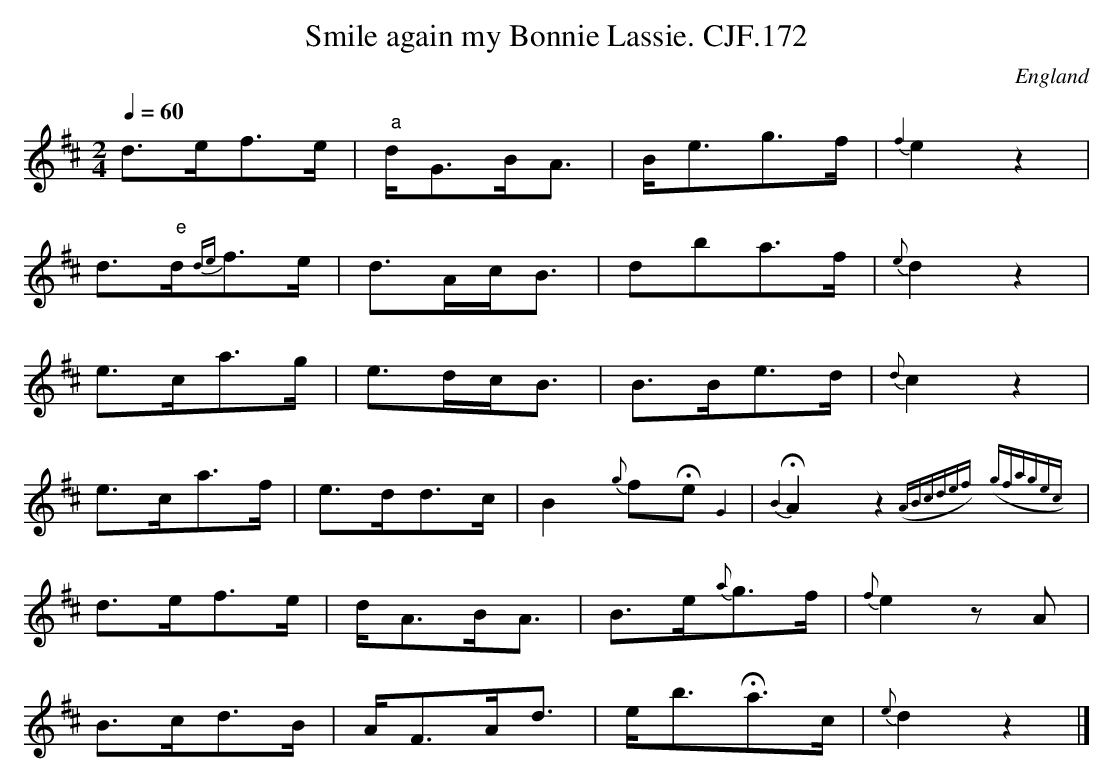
X:1
T:Smile again my Bonnie Lassie. CJF.172
O:England
M:2/4
L:1/16
Q:1/4=60
K:D major
d3ef3e|" a"dG3BA3|Be3g3f|{f2}e4z4|!
d3" e"d{de}f3e|d3AcB3|d2b2a3f|{e}d4z4|!
e3ca3g|e3dcB3|B3Be3d|{d}c4z4|!
e3ca3f|e3dd3c|\
B4{g}f2He2{G2}|{B2}HA4z4{(ABcdef)} {(gfagec)}|!
d3ef3e|dA3BA3|B3e{a}g3f|{f}e4z2A2|!
B3cd3B|AF3Ad3|eb3Ha3c|{e}d4z4|]
